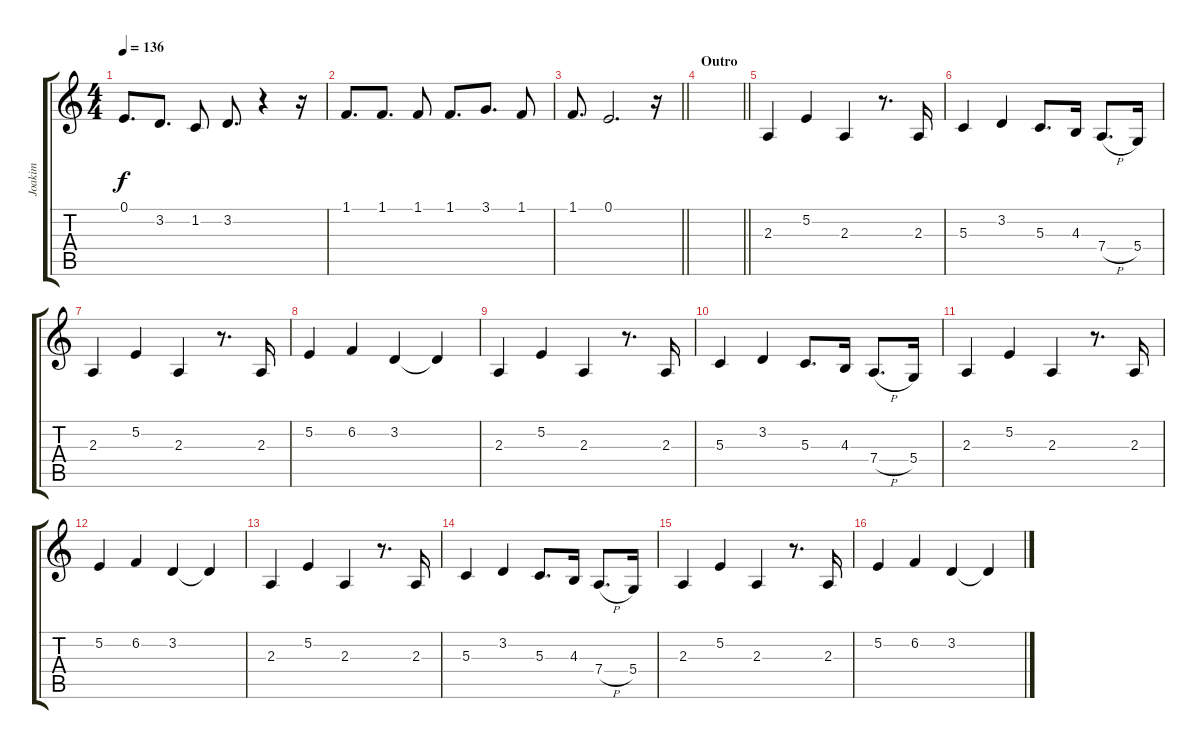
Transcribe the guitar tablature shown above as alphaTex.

\track ("Joakim" "Joakim") {instrument lead2sawtooth}
\staff {score tabs}
\tuning (E4 B3 G3 D3 A2 E2) {hide}
\ts (4 4)
\tempo 136
\clef g2
\ks c
0.1.8{d dy f} 3.2.8{d} 1.2.8 3.2.8{d} r.4 r.16 |
1.1.8{d} 1.1.8{d} 1.1.8 1.1.8{d} 3.1.8{d} 1.1.8 |
\barLineRight lightlight
1.1.8{d} 0.1.2{d} r.16 |
\section ("" "Outro")
\barLineRight lightlight
|
2.3.4 5.2.4 2.3.4 r.8{d} 2.3.16 |
5.3.4 3.2.4 5.3.8{d} 4.3.16 7.4{h}.8{d} 5.4.16 |
2.3.4 5.2.4 2.3.4 r.8{d} 2.3.16 |
5.2.4 6.2.4 3.2.4 3.2{t}.4 |
2.3.4 5.2.4 2.3.4 r.8{d} 2.3.16 |
5.3.4 3.2.4 5.3.8{d} 4.3.16 7.4{h}.8{d} 5.4.16 |
2.3.4 5.2.4 2.3.4 r.8{d} 2.3.16 |
5.2.4 6.2.4 3.2.4 3.2{t}.4 |
2.3.4 5.2.4 2.3.4 r.8{d} 2.3.16 |
5.3.4 3.2.4 5.3.8{d} 4.3.16 7.4{h}.8{d} 5.4.16 |
2.3.4 5.2.4 2.3.4 r.8{d} 2.3.16 |
5.2.4 6.2.4 3.2.4 3.2{t}.4
